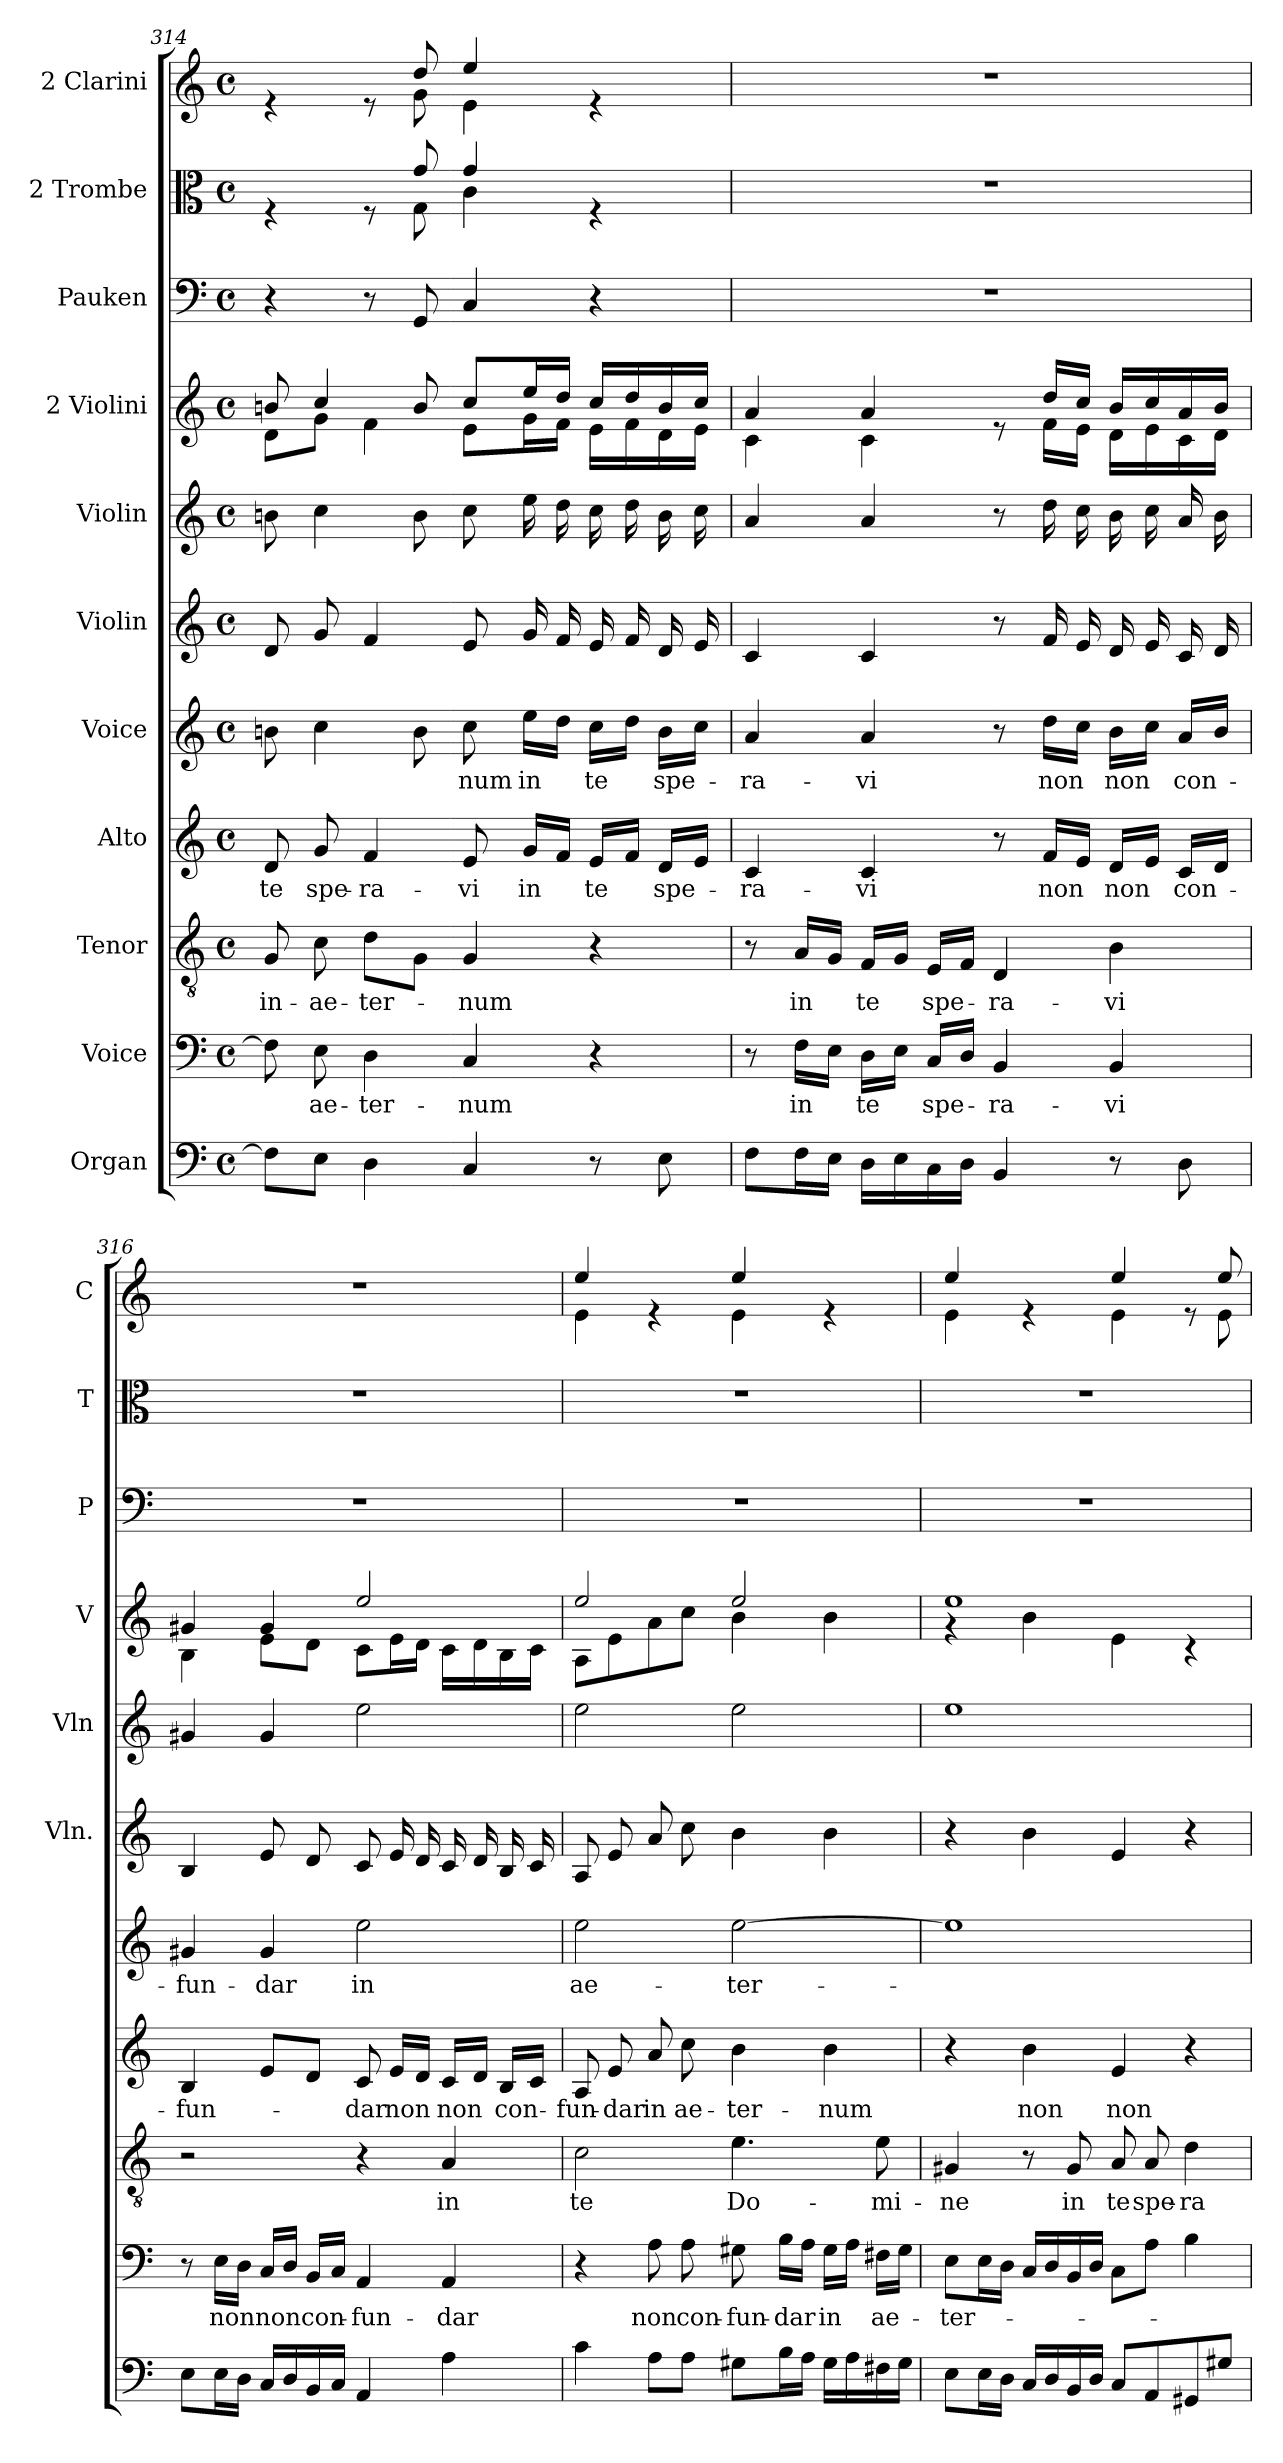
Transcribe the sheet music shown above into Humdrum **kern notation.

**kern	**kern	**text	**kern	**text	**kern	**text	**kern	**text	**kern	**kern	**kern	**kern	**kern	**kern
*part11	*part10	*part10	*part9	*part9	*part8	*part8	*part7	*part7	*part6	*part5	*part4	*part3	*part2	*part1
*staff11	*staff10	*staff10	*staff9	*staff9	*staff8	*staff8	*staff7	*staff7	*staff6	*staff5	*staff4	*staff3	*staff2	*staff1
*I"Organ	*I"Voice	*	*I"Tenor	*	*I"Alto	*	*I"Voice	*	*I"Violin	*I"Violin	*I"2 Violini	*I"Pauken	*I"2 Trombe	*I"2 Clarini
*	*	*	*	*	*	*	*	*	*I'Vln.	*I'Vln	*I'V	*I'P	*I'T	*I'C
!!LO:PB:g=z
*clefF4	*clefF4	*	*clefGv2	*	*clefG2	*	*clefG2	*	*clefG2	*clefG2	*clefG2	*clefF4	*clefC3	*clefG2
*k[]	*k[]	*	*k[]	*	*k[]	*	*k[]	*	*k[]	*k[]	*k[]	*k[]	*k[]	*k[]
*M4/4	*M4/4	*	*M4/4	*	*M4/4	*	*M4/4	*	*M4/4	*M4/4	*M4/4	*M4/4	*M4/4	*M4/4
*met(c)	*met(c)	*	*met(c)	*	*met(c)	*	*met(c)	*	*met(c)	*met(c)	*met(c)	*met(c)	*met(c)	*met(c)
=314	=314	=314	=314	=314	=314	=314	=314	=314	=314	=314	=314	=314	=314	=314
!	!	!	!	!LO:LY:b	!	!LO:LY:b	!	!	!	!	!	!	!	!
*	*	*	*	*	*	*	*	*	*	*	*^	*	*^	*^
8F\L]	8F\]	.	8G/	in-	8d/	te	8bn\	.	8d/	8bn\	8bn/	8d\L	4r	4rF	4.ryy	4re	4.ryy
!	!	!LO:LY:b	!	!LO:LY:b	!	!LO:LY:b	!	!	!	!	!	!	!	!	!	!	!
8E\J	8E\	ae-	8c\	-ae-	8g/	spe-	4cc\	.	8g/	4cc\	4cc/	8g\J	.	.	.	.	.
!	!	!LO:LY:b	!	!LO:LY:b	!	!LO:LY:b	!	!	!	!	!	!	!	!	!	!	!
4D\	4D\	-ter-	8d\L	-ter-	4f/	-ra-	.	.	4f/	.	.	4f\	8r	8rF	.	8re	.
.	.	.	8G\J	.	.	.	8b\	.	.	8b\	8b/	.	8GG/	8g/	8G\	8dd/	8g\
!	!	!LO:LY:b	!	!LO:LY:b	!	!LO:LY:b	!	!LO:LY:b	!	!	!	!	!	!	!	!	!
4C/	4C/	-num	4G/	-num	8e/	-vi	8cc\	num	8e/	8cc\	8cc/L	8e\L	4C/	4g/	4c\	4ee/	4e\
!	!	!	!	!	!	!LO:LY:b	!	!LO:LY:b	!	!	!	!	!	!	!	!	!
.	.	.	.	.	16g/LL	in	16ee\LL	in	16g/	16ee\	16ee/L	16g\L	.	.	.	.	.
.	.	.	.	.	16f/JJ	.	16dd\JJ	.	16f/	16dd\	16dd/JJ	16f\JJ	.	.	.	.	.
!	!	!	!	!	!	!LO:LY:b	!	!LO:LY:b	!	!	!	!	!	!	!	!	!
8r	4r	.	4r	.	16e/LL	te	16cc\LL	te	16e/	16cc\	16cc/LL	16e\LL	4r	4rF	4ryy	4re	4ryy
.	.	.	.	.	16f/JJ	.	16dd\JJ	.	16f/	16dd\	16dd/	16f\	.	.	.	.	.
!	!	!	!	!	!	!LO:LY:b	!	!LO:LY:b	!	!	!	!	!	!	!	!	!
8E\	.	.	.	.	16d/LL	spe-	16b\LL	spe-	16d/	16b\	16b/	16d\	.	.	.	.	.
.	.	.	.	.	16e/JJ	.	16cc\JJ	.	16e/	16cc\	16cc/JJ	16e\JJ	.	.	.	.	.
*	*	*	*	*	*	*	*	*	*	*	*	*	*	*v	*v	*	*
*	*	*	*	*	*	*	*	*	*	*	*	*	*	*	*v	*v
=315	=315	=315	=315	=315	=315	=315	=315	=315	=315	=315	=315	=315	=315	=315	=315
!	!	!	!	!	!	!LO:LY:b	!	!LO:LY:b	!	!	!	!	!	!	!
8F\L	8r	.	8r	.	4c/	-ra-	4a/	-ra-	4c/	4a/	4a/	4c\	1r	1r	1r
!	!	!LO:LY:b	!	!LO:LY:b	!	!	!	!	!	!	!	!	!	!	!
16F\L	16F\LL	in	16A/LL	in	.	.	.	.	.	.	.	.	.	.	.
16E\JJ	16E\JJ	.	16G/JJ	.	.	.	.	.	.	.	.	.	.	.	.
!	!	!LO:LY:b	!	!LO:LY:b	!	!LO:LY:b	!	!LO:LY:b	!	!	!	!	!	!	!
16D\LL	16D\LL	te	16F/LL	te	4c/	-vi	4a/	-vi	4c/	4a/	4a/	4c\	.	.	.
16E\	16E\JJ	.	16G/JJ	.	.	.	.	.	.	.	.	.	.	.	.
!	!	!LO:LY:b	!	!LO:LY:b	!	!	!	!	!	!	!	!	!	!	!
16C\	16C/LL	spe-	16E/LL	spe-	.	.	.	.	.	.	.	.	.	.	.
16D\JJ	16D/JJ	.	16F/JJ	.	.	.	.	.	.	.	.	.	.	.	.
!	!	!LO:LY:b	!	!LO:LY:b	!	!	!	!	!	!	!	!	!	!	!
4BB/	4BB/	-ra-	4D/	-ra-	8r	.	8r	.	8r	8r	8re	8ryy	.	.	.
!	!	!	!	!	!	!LO:LY:b	!	!LO:LY:b	!	!	!	!	!	!	!
.	.	.	.	.	16f/LL	non	16dd\LL	non	16f/	16dd\	16dd/LL	16f\LL	.	.	.
.	.	.	.	.	16e/JJ	.	16cc\JJ	.	16e/	16cc\	16cc/JJ	16e\JJ	.	.	.
!	!	!LO:LY:b	!	!LO:LY:b	!	!LO:LY:b	!	!LO:LY:b	!	!	!	!	!	!	!
8r	4BB/	-vi	4B\	-vi	16d/LL	non	16b\LL	non	16d/	16b\	16b/LL	16d\LL	.	.	.
.	.	.	.	.	16e/JJ	.	16cc\JJ	.	16e/	16cc\	16cc/	16e\	.	.	.
!	!	!	!	!	!	!LO:LY:b	!	!LO:LY:b	!	!	!	!	!	!	!
8D\	.	.	.	.	16c/LL	con-	16a/LL	con-	16c/	16a/	16a/	16c\	.	.	.
.	.	.	.	.	16d/JJ	.	16b/JJ	.	16d/	16b\	16b/JJ	16d\JJ	.	.	.
=316	=316	=316	=316	=316	=316	=316	=316	=316	=316	=316	=316	=316	=316	=316	=316
!	!	!	!	!	!	!LO:LY:b	!	!LO:LY:b	!	!	!	!	!	!	!
8E\L	8r	.	2r	.	4B/	-fun-	4g#X/	-fun-	4B/	4g#X/	4g#X/	4B\	1r	1r	1r
!	!	!LO:LY:b	!	!	!	!	!	!	!	!	!	!	!	!	!
16E\L	16E\LL	non	.	.	.	.	.	.	.	.	.	.	.	.	.
16D\JJ	16D\JJ	.	.	.	.	.	.	.	.	.	.	.	.	.	.
!	!	!LO:LY:b	!	!	!	!	!	!LO:LY:b	!	!	!	!	!	!	!
16C/LL	16C/LL	non	.	.	8e/L	.	4g#/	-dar	8e/	4g#/	4g#/	8e\L	.	.	.
16D/	16D/JJ	.	.	.	.	.	.	.	.	.	.	.	.	.	.
!	!	!LO:LY:b	!	!	!	!	!	!	!	!	!	!	!	!	!
16BB/	16BB/LL	con-	.	.	8d/J	.	.	.	8d/	.	.	8d\J	.	.	.
16C/JJ	16C/JJ	.	.	.	.	.	.	.	.	.	.	.	.	.	.
!	!	!LO:LY:b	!	!	!	!LO:LY:b	!	!LO:LY:b	!	!	!	!	!	!	!
4AA/	4AA/	-fun-	4r	.	8c/	-dar	2ee\	in	8c/	2ee\	2ee/	8c\L	.	.	.
!	!	!	!	!	!	!LO:LY:b	!	!	!	!	!	!	!	!	!
.	.	.	.	.	16e/LL	non	.	.	16e/	.	.	16e\L	.	.	.
.	.	.	.	.	16d/JJ	.	.	.	16d/	.	.	16d\JJ	.	.	.
!	!	!LO:LY:b	!	!LO:LY:b	!	!LO:LY:b	!	!	!	!	!	!	!	!	!
4A\	4AA/	-dar	4A/	in	16c/LL	non	.	.	16c/	.	.	16c\LL	.	.	.
.	.	.	.	.	16d/JJ	.	.	.	16d/	.	.	16d\	.	.	.
!	!	!	!	!	!	!LO:LY:b	!	!	!	!	!	!	!	!	!
.	.	.	.	.	16B/LL	con-	.	.	16B/	.	.	16B\	.	.	.
.	.	.	.	.	16c/JJ	.	.	.	16c/	.	.	16c\JJ	.	.	.
!!LO:PB:g=z
=317	=317	=317	=317	=317	=317	=317	=317	=317	=317	=317	=317	=317	=317	=317	=317
!	!	!	!	!LO:LY:b	!	!LO:LY:b	!	!LO:LY:b	!	!	!	!	!	!	!
*	*	*	*	*	*	*	*	*	*	*	*	*	*	*	*^
4c\	4r	.	2c\	te	8A/	fun-	2ee\	ae-	8A/	2ee\	2ee/	8A\L	1r	1r	4ee/	4e\
!	!	!	!	!	!	!LO:LY:b	!	!	!	!	!	!	!	!	!	!
.	.	.	.	.	8e/	-dar	.	.	8e/	.	.	8e\	.	.	.	.
!	!	!LO:LY:b	!	!	!	!LO:LY:b	!	!	!	!	!	!	!	!	!	!
8A\L	8A\	non	.	.	8a/	in	.	.	8a/	.	.	8a\	.	.	4re	4ryy
!	!	!LO:LY:b	!	!	!	!LO:LY:b	!	!	!	!	!	!	!	!	!	!
8A\J	8A\	con-	.	.	8cc\	ae-	.	.	8cc\	.	.	8cc\J	.	.	.	.
!	!	!LO:LY:b	!	!LO:LY:b	!	!LO:LY:b	!	!LO:LY:b	!	!	!	!	!	!	!	!
8G#X\L	8G#X\	-fun-	4.e\	Do-	4b\	-ter-	[2ee\	-ter-	4b\	2ee\	2ee/	4b\	.	.	4ee/	4e\
!	!	!LO:LY:b	!	!	!	!	!	!	!	!	!	!	!	!	!	!
16B\L	16B\LL	-dar	.	.	.	.	.	.	.	.	.	.	.	.	.	.
16A\JJ	16A\JJ	.	.	.	.	.	.	.	.	.	.	.	.	.	.	.
!	!	!LO:LY:b	!	!	!	!LO:LY:b	!	!	!	!	!	!	!	!	!	!
16G#\LL	16G#\LL	in	.	.	4b\	-num	.	.	4b\	.	.	4b\	.	.	4re	4ryy
16A\	16A\JJ	.	.	.	.	.	.	.	.	.	.	.	.	.	.	.
!	!	!LO:LY:b	!	!LO:LY:b	!	!	!	!	!	!	!	!	!	!	!	!
16F#X\	16F#X\LL	ae-	8e\	-mi-	.	.	.	.	.	.	.	.	.	.	.	.
16G#\JJ	16G#\JJ	.	.	.	.	.	.	.	.	.	.	.	.	.	.	.
=318	=318	=318	=318	=318	=318	=318	=318	=318	=318	=318	=318	=318	=318	=318	=318	=318
!	!	!LO:LY:b	!	!LO:LY:b	!	!	!	!	!	!	!	!	!	!	!	!
8E\L	8E\L	ter-	4G#X/	-ne	4r	.	1ee]	.	4r	1ee	1ee	4r	1r	1r	4ee/	4e\
16E\L	16E\L	.	.	.	.	.	.	.	.	.	.	.	.	.	.	.
16D\JJ	16D\JJ	.	.	.	.	.	.	.	.	.	.	.	.	.	.	.
!	!	!	!	!	!	!LO:LY:b	!	!	!	!	!	!	!	!	!	!
16C/LL	16C/LL	.	8r	.	4b\	non	.	.	4b\	.	.	4b\	.	.	4re	4ryy
16D/	16D/	.	.	.	.	.	.	.	.	.	.	.	.	.	.	.
!	!	!	!	!LO:LY:b	!	!	!	!	!	!	!	!	!	!	!	!
16BB/	16BB/	.	8G#/	in	.	.	.	.	.	.	.	.	.	.	.	.
16D/JJ	16D/JJ	.	.	.	.	.	.	.	.	.	.	.	.	.	.	.
!	!	!	!	!LO:LY:b	!	!LO:LY:b	!	!	!	!	!	!	!	!	!	!
8C/L	8C\L	.	8A/	te	4e/	non	.	.	4e/	.	.	4e\	.	.	4ee/	4e\
!	!	!	!	!LO:LY:b	!	!	!	!	!	!	!	!	!	!	!	!
8AA/	8A\J	.	8A/	spe-	.	.	.	.	.	.	.	.	.	.	.	.
!	!	!	!	!LO:LY:b	!	!	!	!	!	!	!	!	!	!	!	!
8GG#X/	4B\	.	4d\	-ra-	4r	.	.	.	4r	.	.	4r	.	.	8re	8ryy
8G#X/J	.	.	.	.	.	.	.	.	.	.	.	.	.	.	8ee/	8e\
*	*	*	*	*	*	*	*	*	*	*	*v	*v	*	*	*v	*v
=	=	=	=	=	=	=	=	=	=	=	=	=	=	=
*-	*-	*-	*-	*-	*-	*-	*-	*-	*-	*-	*-	*-	*-	*-
